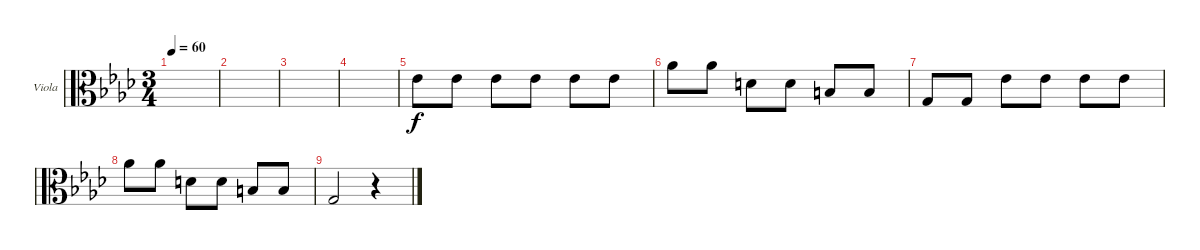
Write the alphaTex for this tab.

\defaultSystemsLayout 4
\bracketExtendMode groupsimilarinstruments
\firstSystemTrackNameOrientation horizontal
\otherSystemsTrackNameOrientation horizontal
\track ("Viola" "Viola") {instrument viola}
\staff {score}
\tuning (A4 D4 G3 C3)
\ts (3 4)
\tempo 60
\clef c3
\ks fminor
|
|
|
|
1.2.8 1.2.8 1.2.8 1.2.8 1.2.8 1.2.8 |
6.2.8 6.2.8 7.3.8 7.3.8 4.3.8 4.3.8 |
0.3.8 0.3.8 1.2.8 1.2.8 1.2.8 1.2.8 |
6.2.8 6.2.8 7.3.8 7.3.8 4.3.8 4.3.8 |
0.3.2 r.4
